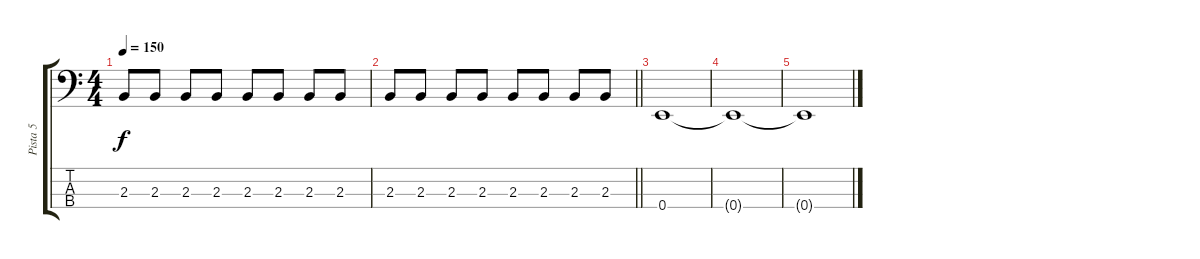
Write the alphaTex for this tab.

\track ("Pista 5" "Pista 5") {instrument electricbassfinger}
\staff {score tabs}
\tuning (G2 D2 A1 E1) {hide}
\ts (4 4)
\tempo 150
\clef f4
\ks c
2.3.8{dy f} 2.3.8 2.3.8 2.3.8 2.3.8 2.3.8 2.3.8 2.3.8 |
\barLineRight lightlight
2.3.8 2.3.8 2.3.8 2.3.8 2.3.8 2.3.8 2.3.8 2.3.8 |
0.4.1 |
0.4{t}.1 |
0.4{t}.1
